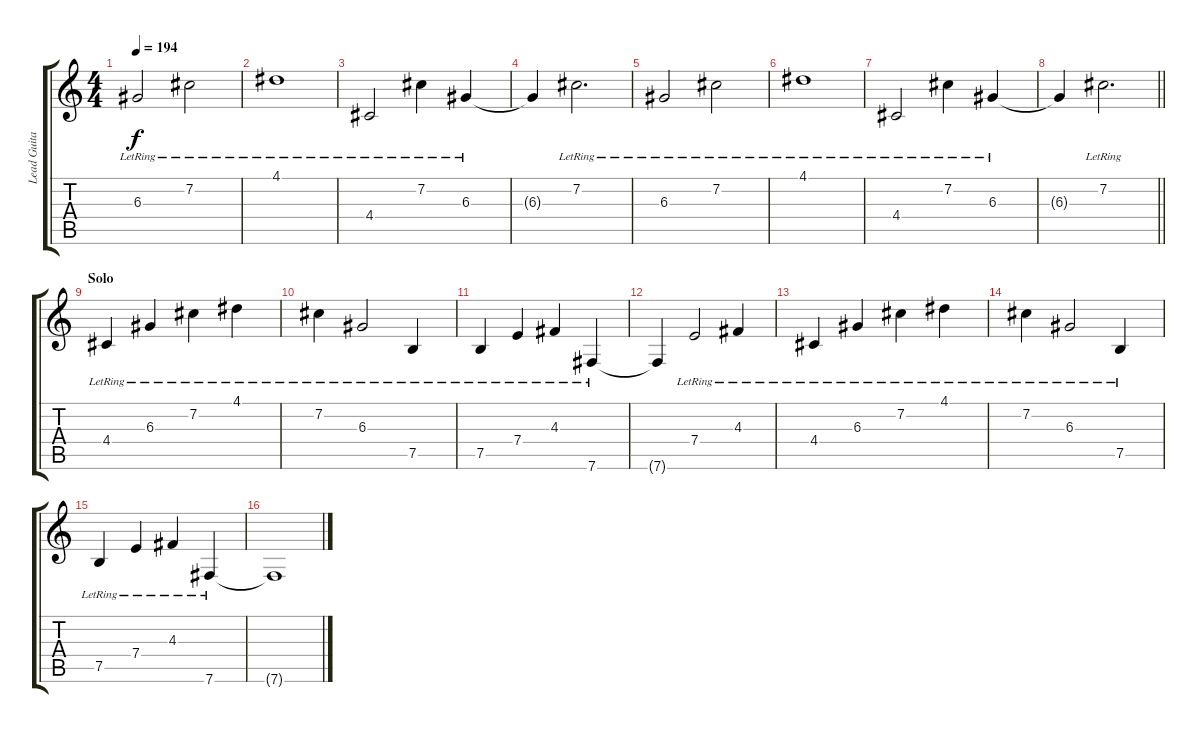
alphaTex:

\track ("Lead Guitar" "Lead Guita") {instrument overdrivenguitar}
\staff {score tabs}
\tuning (B3 Gb3 D3 A2 E2 B1) {hide}
\ts (4 4)
\tempo 194
\clef g2
\ks c
6.3{lr}.2{dy f instrument electricguitarclean} 7.2{lr}.2 |
4.1{lr}.1 |
4.4{lr}.2 7.2{lr}.4 6.3{lr}.4 |
6.3{t}.4 7.2{lr}.2{d} |
6.3{lr}.2 7.2{lr}.2 |
4.1{lr}.1 |
4.4{lr}.2 7.2{lr}.4 6.3{lr}.4 |
\barLineRight lightlight
6.3{t}.4 7.2{lr}.2{d} |
\section ("" "Solo")
4.4{lr}.4{balance 4} 6.3{lr}.4 7.2{lr}.4 4.1{lr}.4 |
7.2{lr}.4 6.3{lr}.2 7.5{lr}.4 |
7.5{lr}.4 7.4{lr}.4 4.3{lr}.4 7.6{lr}.4 |
7.6{t}.4 7.4{lr}.2 4.3{lr}.4 |
4.4{lr}.4 6.3{lr}.4 7.2{lr}.4 4.1{lr}.4 |
7.2{lr}.4 6.3{lr}.2 7.5{lr}.4 |
7.5{lr}.4 7.4{lr}.4 4.3{lr}.4 7.6{lr}.4 |
7.6{t}.1
